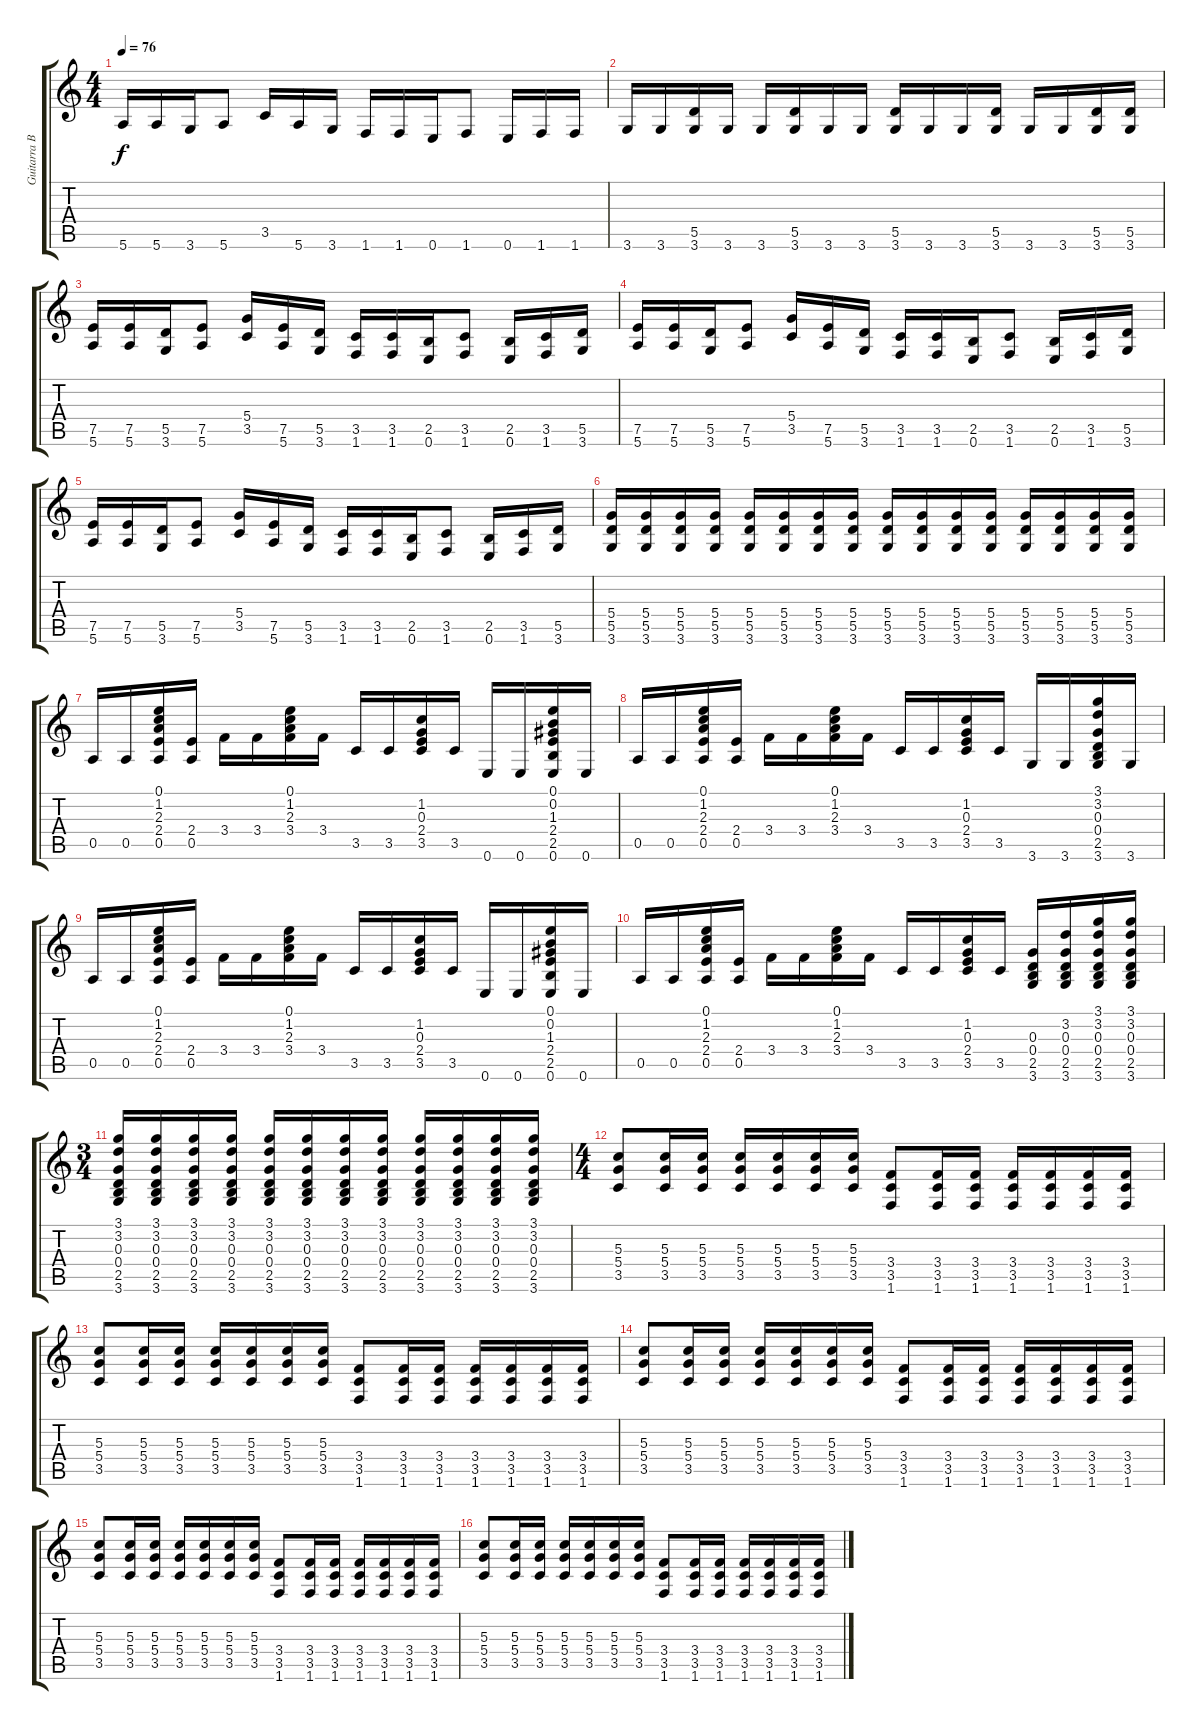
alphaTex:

\track ("Guitarra Base (Dinho)" "Guitarra B") {instrument distortionguitar}
\staff {score tabs}
\tuning (E4 B3 G3 D3 A2 E2) {hide}
\ts (4 4)
\tempo 76
\clef g2
\ks c
5.6.16{dy f} 5.6.16 3.6.16 5.6.8 3.5.16 5.6.16 3.6.16 1.6.16 1.6.16 0.6.16 1.6.8 0.6.16 1.6.16 1.6.16 |
3.6.16 3.6.16 (5.5 3.6).16 3.6.16 3.6.16 (5.5 3.6).16 3.6.16 3.6.16 (5.5 3.6).16 3.6.16 3.6.16 (5.5 3.6).16 3.6.16 3.6.16 (5.5 3.6).16 (5.5 3.6).16 |
(7.5 5.6).16{volume 13 instrument overdrivenguitar} (7.5 5.6).16 (5.5 3.6).16 (7.5 5.6).8 (5.4 3.5).16 (7.5 5.6).16 (5.5 3.6).16 (3.5 1.6).16 (3.5 1.6).16 (2.5 0.6).16 (3.5 1.6).8 (2.5 0.6).16 (3.5 1.6).16 (5.5 3.6).16 |
(7.5 5.6).16 (7.5 5.6).16 (5.5 3.6).16 (7.5 5.6).8 (5.4 3.5).16 (7.5 5.6).16 (5.5 3.6).16 (3.5 1.6).16 (3.5 1.6).16 (2.5 0.6).16 (3.5 1.6).8 (2.5 0.6).16 (3.5 1.6).16 (5.5 3.6).16 |
(7.5 5.6).16 (7.5 5.6).16 (5.5 3.6).16 (7.5 5.6).8 (5.4 3.5).16 (7.5 5.6).16 (5.5 3.6).16 (3.5 1.6).16 (3.5 1.6).16 (2.5 0.6).16 (3.5 1.6).8 (2.5 0.6).16 (3.5 1.6).16 (5.5 3.6).16 |
(5.4 5.5 3.6).16 (5.4 5.5 3.6).16 (5.4 5.5 3.6).16 (5.4 5.5 3.6).16 (5.4 5.5 3.6).16 (5.4 5.5 3.6).16 (5.4 5.5 3.6).16 (5.4 5.5 3.6).16 (5.4 5.5 3.6).16 (5.4 5.5 3.6).16 (5.4 5.5 3.6).16 (5.4 5.5 3.6).16 (5.4 5.5 3.6).16 (5.4 5.5 3.6).16 (5.4 5.5 3.6).16 (5.4 5.5 3.6).16 |
0.5.16{instrument distortionguitar} 0.5.16 (0.1 1.2 2.3 2.4 0.5).16 (2.4 0.5).16 3.4.16 3.4.16 (0.1 1.2 2.3 3.4).16 3.4.16 3.5.16 3.5.16 (1.2 0.3 2.4 3.5).16 3.5.16 0.6.16 0.6.16 (0.1 0.2 1.3 2.4 2.5 0.6).16 0.6.16 |
0.5.16 0.5.16 (0.1 1.2 2.3 2.4 0.5).16 (2.4 0.5).16 3.4.16 3.4.16 (0.1 1.2 2.3 3.4).16 3.4.16 3.5.16 3.5.16 (1.2 0.3 2.4 3.5).16 3.5.16 3.6.16 3.6.16 (3.1 3.2 0.3 0.4 2.5 3.6).16 3.6.16 |
0.5.16 0.5.16 (0.1 1.2 2.3 2.4 0.5).16 (2.4 0.5).16 3.4.16 3.4.16 (0.1 1.2 2.3 3.4).16 3.4.16 3.5.16 3.5.16 (1.2 0.3 2.4 3.5).16 3.5.16 0.6.16 0.6.16 (0.1 0.2 1.3 2.4 2.5 0.6).16 0.6.16 |
0.5.16 0.5.16 (0.1 1.2 2.3 2.4 0.5).16 (2.4 0.5).16 3.4.16 3.4.16 (0.1 1.2 2.3 3.4).16 3.4.16 3.5.16 3.5.16 (1.2 0.3 2.4 3.5).16 3.5.16 (0.3 0.4 2.5 3.6).16 (3.2 0.3 0.4 2.5 3.6).16 (3.1 3.2 0.3 0.4 2.5 3.6).16 (3.1 3.2 0.3 0.4 2.5 3.6).16 |
\ts (3 4)
(3.1 3.2 0.3 0.4 2.5 3.6).16 (3.1 3.2 0.3 0.4 2.5 3.6).16 (3.1 3.2 0.3 0.4 2.5 3.6).16 (3.1 3.2 0.3 0.4 2.5 3.6).16 (3.1 3.2 0.3 0.4 2.5 3.6).16 (3.1 3.2 0.3 0.4 2.5 3.6).16 (3.1 3.2 0.3 0.4 2.5 3.6).16 (3.1 3.2 0.3 0.4 2.5 3.6).16 (3.1 3.2 0.3 0.4 2.5 3.6).16 (3.1 3.2 0.3 0.4 2.5 3.6).16 (3.1 3.2 0.3 0.4 2.5 3.6).16 (3.1 3.2 0.3 0.4 2.5 3.6).16 |
\ts (4 4)
(5.3 5.4 3.5).8 (5.3 5.4 3.5).16 (5.3 5.4 3.5).16 (5.3 5.4 3.5).16 (5.3 5.4 3.5).16 (5.3 5.4 3.5).16 (5.3 5.4 3.5).16 (3.4 3.5 1.6).8 (3.4 3.5 1.6).16 (3.4 3.5 1.6).16 (3.4 3.5 1.6).16 (3.4 3.5 1.6).16 (3.4 3.5 1.6).16 (3.4 3.5 1.6).16 |
(5.3 5.4 3.5).8 (5.3 5.4 3.5).16 (5.3 5.4 3.5).16 (5.3 5.4 3.5).16 (5.3 5.4 3.5).16 (5.3 5.4 3.5).16 (5.3 5.4 3.5).16 (3.4 3.5 1.6).8 (3.4 3.5 1.6).16 (3.4 3.5 1.6).16 (3.4 3.5 1.6).16 (3.4 3.5 1.6).16 (3.4 3.5 1.6).16 (3.4 3.5 1.6).16 |
(5.3 5.4 3.5).8 (5.3 5.4 3.5).16 (5.3 5.4 3.5).16 (5.3 5.4 3.5).16 (5.3 5.4 3.5).16 (5.3 5.4 3.5).16 (5.3 5.4 3.5).16 (3.4 3.5 1.6).8 (3.4 3.5 1.6).16 (3.4 3.5 1.6).16 (3.4 3.5 1.6).16 (3.4 3.5 1.6).16 (3.4 3.5 1.6).16 (3.4 3.5 1.6).16 |
(5.3 5.4 3.5).8 (5.3 5.4 3.5).16 (5.3 5.4 3.5).16 (5.3 5.4 3.5).16 (5.3 5.4 3.5).16 (5.3 5.4 3.5).16 (5.3 5.4 3.5).16 (3.4 3.5 1.6).8 (3.4 3.5 1.6).16 (3.4 3.5 1.6).16 (3.4 3.5 1.6).16 (3.4 3.5 1.6).16 (3.4 3.5 1.6).16 (3.4 3.5 1.6).16 |
(5.3 5.4 3.5).8 (5.3 5.4 3.5).16 (5.3 5.4 3.5).16 (5.3 5.4 3.5).16 (5.3 5.4 3.5).16 (5.3 5.4 3.5).16 (5.3 5.4 3.5).16 (3.4 3.5 1.6).8 (3.4 3.5 1.6).16 (3.4 3.5 1.6).16 (3.4 3.5 1.6).16 (3.4 3.5 1.6).16 (3.4 3.5 1.6).16 (3.4 3.5 1.6).16
